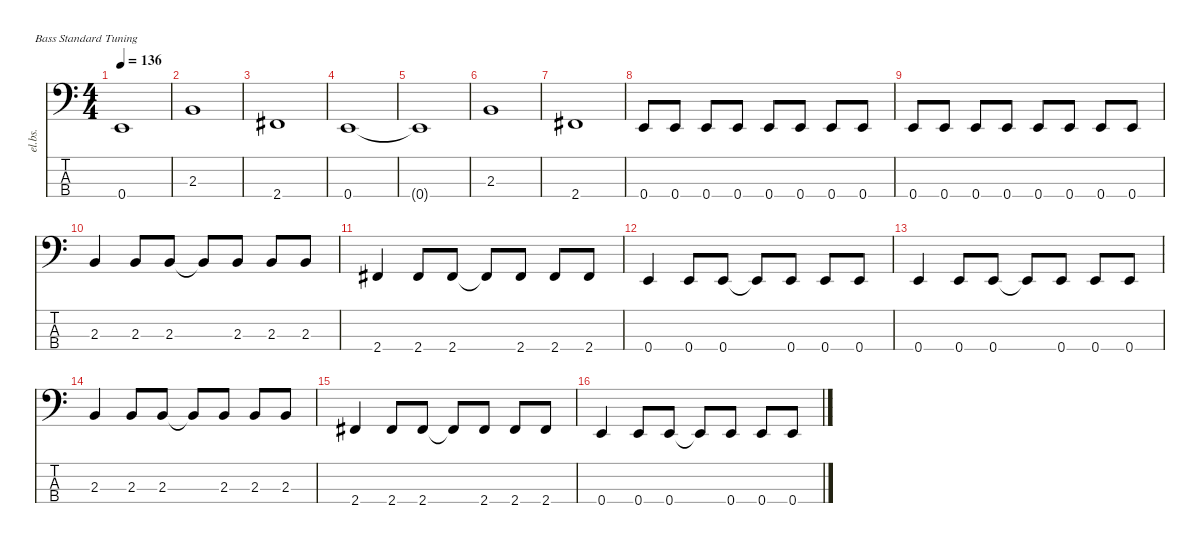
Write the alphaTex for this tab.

\defaultSystemsLayout 4
\hideDynamics
\bracketExtendMode nobrackets
\otherSystemsTrackNameOrientation horizontal
\track ("Bass" "el.bs.") {instrument electricbassfinger}
\staff {score tabs}
\tuning (G2 D2 A1 E1)
\ts (4 4)
\tempo 136
\clef f4
\ks c
0.4.1{dy f} |
2.3.1 |
2.4{acc #}.1 |
0.4.1 |
0.4{t}.1 |
2.3.1 |
2.4{acc #}.1 |
0.4.8 0.4.8 0.4.8 0.4.8 0.4.8 0.4.8 0.4.8 0.4.8 |
0.4.8 0.4.8 0.4.8 0.4.8 0.4.8 0.4.8 0.4.8 0.4.8 |
2.3.4 2.3.8 2.3.8 2.3{t}.8 2.3.8 2.3.8 2.3.8 |
2.4{acc #}.4 2.4{acc #}.8 2.4{acc #}.8 2.4{t acc #}.8 2.4{acc #}.8 2.4{acc #}.8 2.4{acc #}.8 |
0.4.4 0.4.8 0.4.8 0.4{t}.8 0.4.8 0.4.8 0.4.8 |
0.4.4 0.4.8 0.4.8 0.4{t}.8 0.4.8 0.4.8 0.4.8 |
2.3.4 2.3.8 2.3.8 2.3{t}.8 2.3.8 2.3.8 2.3.8 |
2.4{acc #}.4 2.4{acc #}.8 2.4{acc #}.8 2.4{t acc #}.8 2.4{acc #}.8 2.4{acc #}.8 2.4{acc #}.8 |
0.4.4 0.4.8 0.4.8 0.4{t}.8 0.4.8 0.4.8 0.4.8
